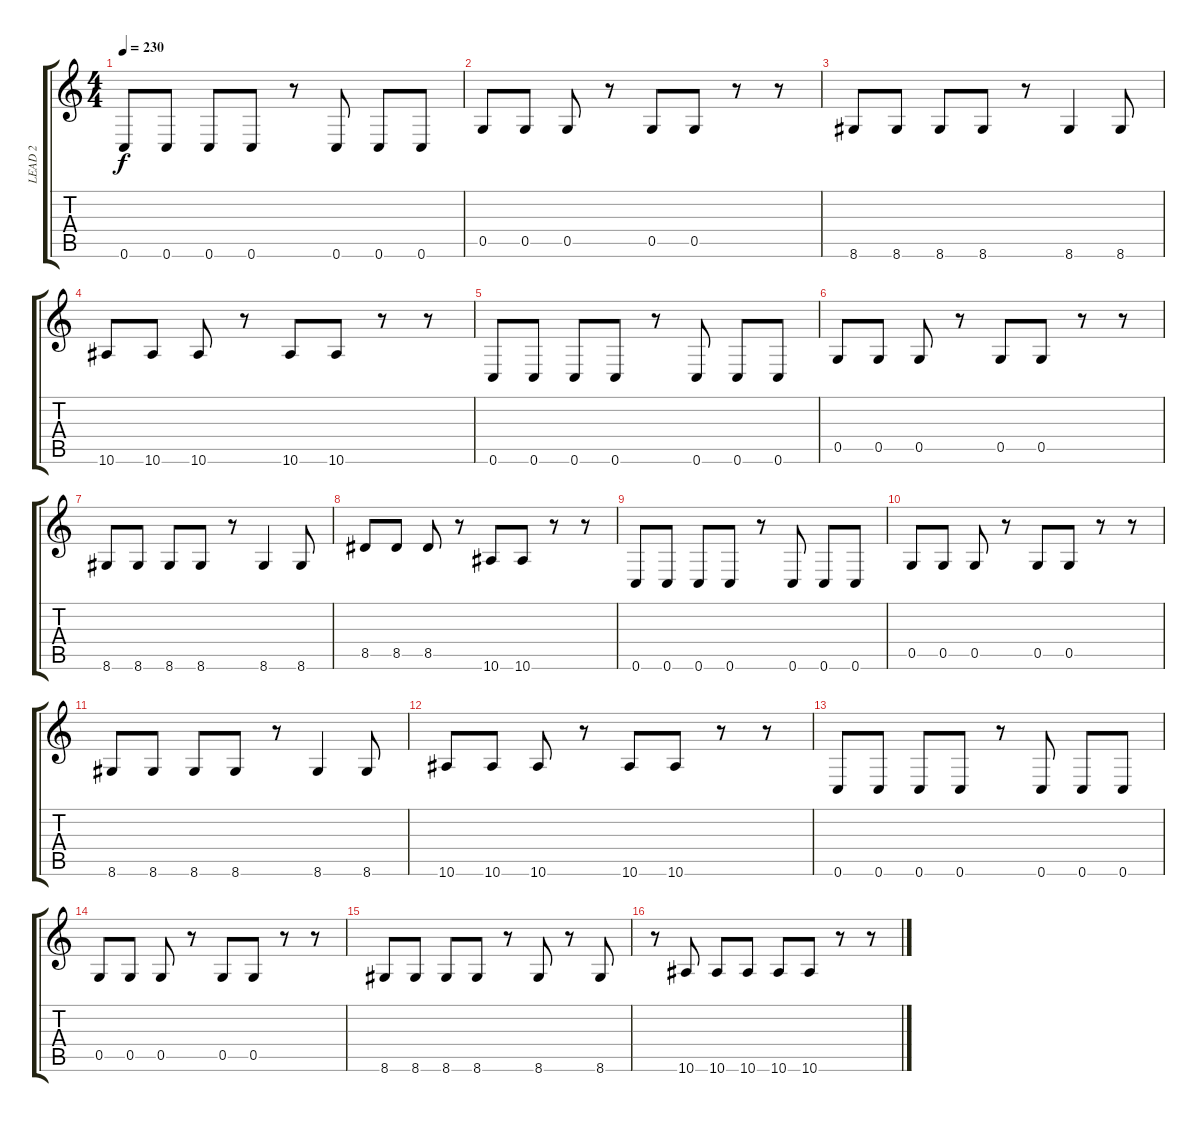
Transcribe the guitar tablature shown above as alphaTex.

\track ("LEAD 2" "LEAD 2") {instrument distortionguitar}
\staff {score tabs}
\tuning (D4 A3 F3 C3 G2 C2) {hide}
\ts (4 4)
\tempo 230
\clef g2
\ks c
0.6.8{dy f} 0.6.8 0.6.8 0.6.8 r.8 0.6.8 0.6.8 0.6.8 |
0.5.8 0.5.8 0.5.8 r.8 0.5.8 0.5.8 r.8 r.8 |
8.6.8 8.6.8 8.6.8 8.6.8 r.8 8.6.4 8.6.8 |
10.6.8 10.6.8 10.6.8 r.8 10.6.8 10.6.8 r.8 r.8 |
0.6.8 0.6.8 0.6.8 0.6.8 r.8 0.6.8 0.6.8 0.6.8 |
0.5.8 0.5.8 0.5.8 r.8 0.5.8 0.5.8 r.8 r.8 |
8.6.8 8.6.8 8.6.8 8.6.8 r.8 8.6.4 8.6.8 |
8.5.8 8.5.8 8.5.8 r.8 10.6.8 10.6.8 r.8 r.8 |
0.6.8 0.6.8 0.6.8 0.6.8 r.8 0.6.8 0.6.8 0.6.8 |
0.5.8 0.5.8 0.5.8 r.8 0.5.8 0.5.8 r.8 r.8 |
8.6.8 8.6.8 8.6.8 8.6.8 r.8 8.6.4 8.6.8 |
10.6.8 10.6.8 10.6.8 r.8 10.6.8 10.6.8 r.8 r.8 |
0.6.8 0.6.8 0.6.8 0.6.8 r.8 0.6.8 0.6.8 0.6.8 |
0.5.8 0.5.8 0.5.8 r.8 0.5.8 0.5.8 r.8 r.8 |
8.6.8 8.6.8 8.6.8 8.6.8 r.8 8.6.8 r.8 8.6.8 |
r.8 10.6.8 10.6.8 10.6.8 10.6.8 10.6.8 r.8 r.8
